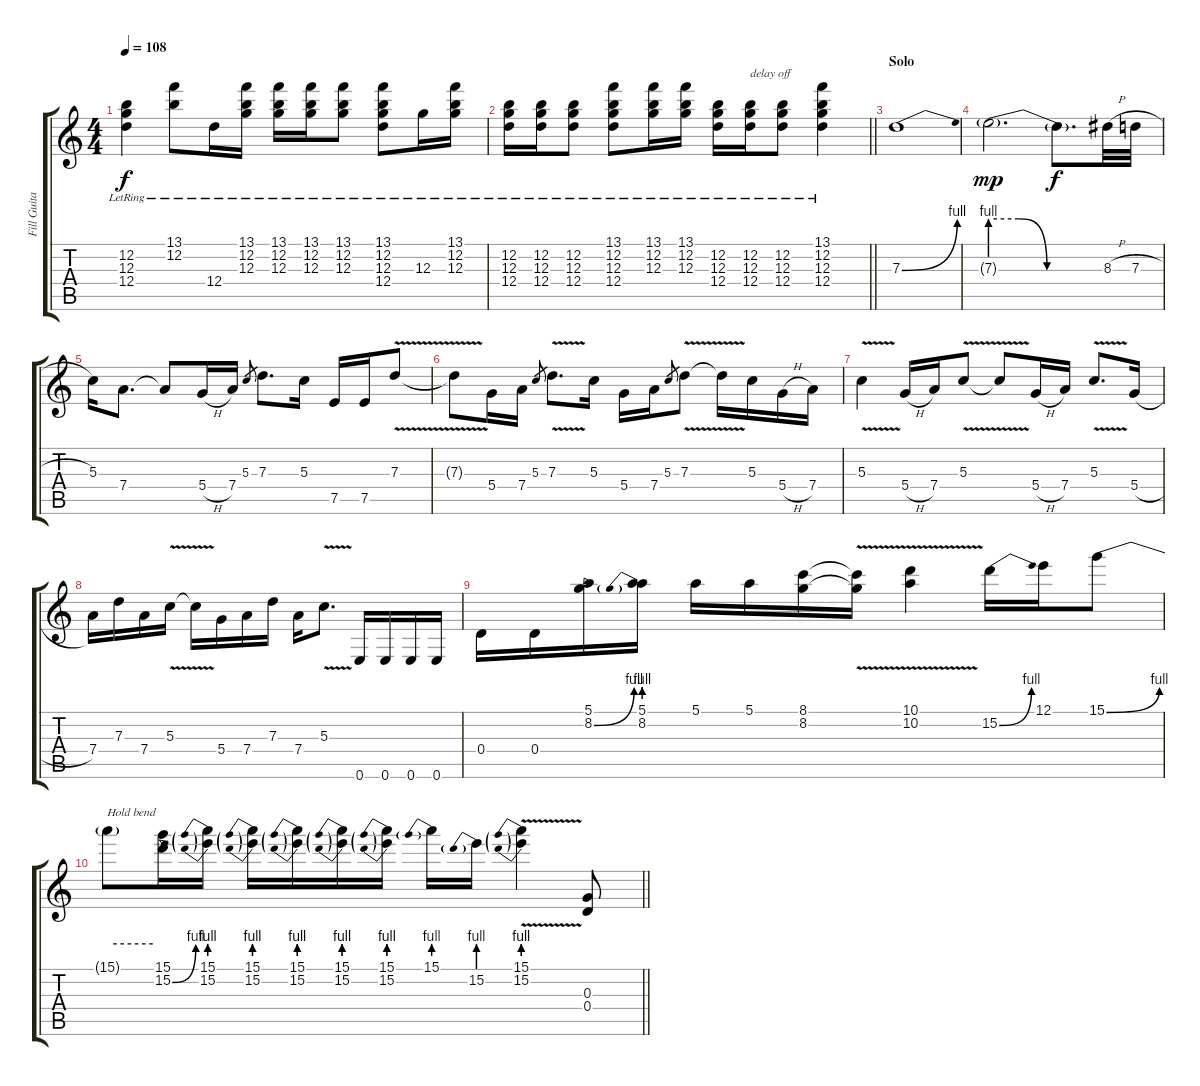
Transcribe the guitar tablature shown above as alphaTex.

\track ("Fill Guitar (Has solo)" "Fill Guita") {instrument overdrivenguitar}
\staff {score tabs}
\tuning (E4 B3 G3 D3 A2 E2) {hide}
\ts (4 4)
\tempo 108
\clef g2
\ks c
(12.2{lr} 12.3{lr} 12.4{lr}).4{dy f} (13.1{lr} 12.2{lr}).8 12.4{lr}.16 (13.1{lr} 12.2{lr} 12.3{lr}).16 (13.1{lr} 12.2{lr} 12.3{lr}).16 (13.1{lr} 12.2{lr} 12.3{lr}).16 (13.1{lr} 12.2{lr} 12.3{lr}).8 (13.1{lr} 12.2{lr} 12.3{lr} 12.4{lr}).8 12.3{lr}.16 (13.1{lr} 12.2{lr} 12.3{lr}).16 |
\barLineRight lightlight
(12.2{lr} 12.3{lr} 12.4{lr}).16 (12.2{lr} 12.3{lr} 12.4{lr}).16 (12.2{lr} 12.3{lr} 12.4{lr}).8 (13.1{lr} 12.2{lr} 12.3{lr} 12.4{lr}).8 (13.1{lr} 12.2{lr} 12.3{lr}).16 (13.1{lr} 12.2{lr} 12.3{lr}).16 (12.2{lr} 12.3{lr} 12.4{lr}).16 (12.2{lr} 12.3{lr} 12.4{lr}).16{txt "delay off"} (12.2{lr} 12.3{lr} 12.4{lr}).8 (13.1{lr} 12.2{lr} 12.3{lr} 12.4{lr}).4 |
\section ("" "Solo")
7.3{be (bend 0 0 60 4)}.1{volume 16 instrument overdrivenguitar} |
7.3{be (custom 0 4 15 4 30 0 60 0) g}.2{d dy mp} 7.3{t}.8{d dy f} 8.3{h}.32 7.3{h}.32 |
5.3.16 7.4.8{d} 7.4{t}.8 5.4{h}.16 7.4.16 5.3.8{gr} 7.3.8{d} 5.3.16 7.5.16 7.5.16 7.3{v}.8 |
7.3{t}.8 5.4.16 7.4.16 5.3.8{gr} 7.3{v}.8{d} 5.3.16 5.4.16 7.4.16 5.3.8{gr} 7.3{v}.8 7.3{t}.16 5.3.16 5.4{h}.16 7.4.16 |
5.3{v}.4 5.4{h}.16 7.4.16 5.3{v}.8 5.3{t}.8 5.4{h}.16 7.4.16 5.3{v}.8{d} 5.4{h}.16 |
7.4.16 7.3.16 7.4.16 5.3{v}.16 5.3{t}.16 5.4.16 7.4.16 7.3.16 7.4.16 5.3{v}.8{d} 0.6.16 0.6.16 0.6.16 0.6.16 |
0.4.16 0.4.16 (5.1 8.2{be (bend 0 0 60 4)}).16 (5.1 8.2{be (prebend 0 4 60 4)}).16 5.1.16 5.1.16 (8.1 8.2).16 (8.1{v t} 8.2{v t}).16 (10.1{v} 10.2{v}).4 15.2{be (bend 0 0 60 4)}.16 12.1.16 15.1{be (bend 0 0 60 4)}.8 |
\barLineRight lightlight
15.1{be (hold 0 4 60 4) t}.8{txt "Hold bend"} (15.1 15.2{be (bend 0 0 60 4)}).16 (15.1{be (prebend 0 4 60 4)} 15.2{be (prebend 0 4 60 4)}).16 (15.1{be (prebend 0 4 60 4)} 15.2{be (prebend 0 4 60 4)}).16 (15.1{be (prebend 0 4 60 4)} 15.2{be (prebend 0 4 60 4)}).16 (15.1{be (prebend 0 4 60 4)} 15.2{be (prebend 0 4 60 4)}).16 (15.1{be (prebend 0 4 60 4)} 15.2{be (prebend 0 4 60 4)}).16 15.1{be (prebend 0 4 60 4)}.16 15.2{be (prebend 0 4 60 4)}.16 (15.1{be (prebend 0 4 60 4) v} 15.2{be (prebend 0 4 60 4) v}).4 (0.3 0.4).8
